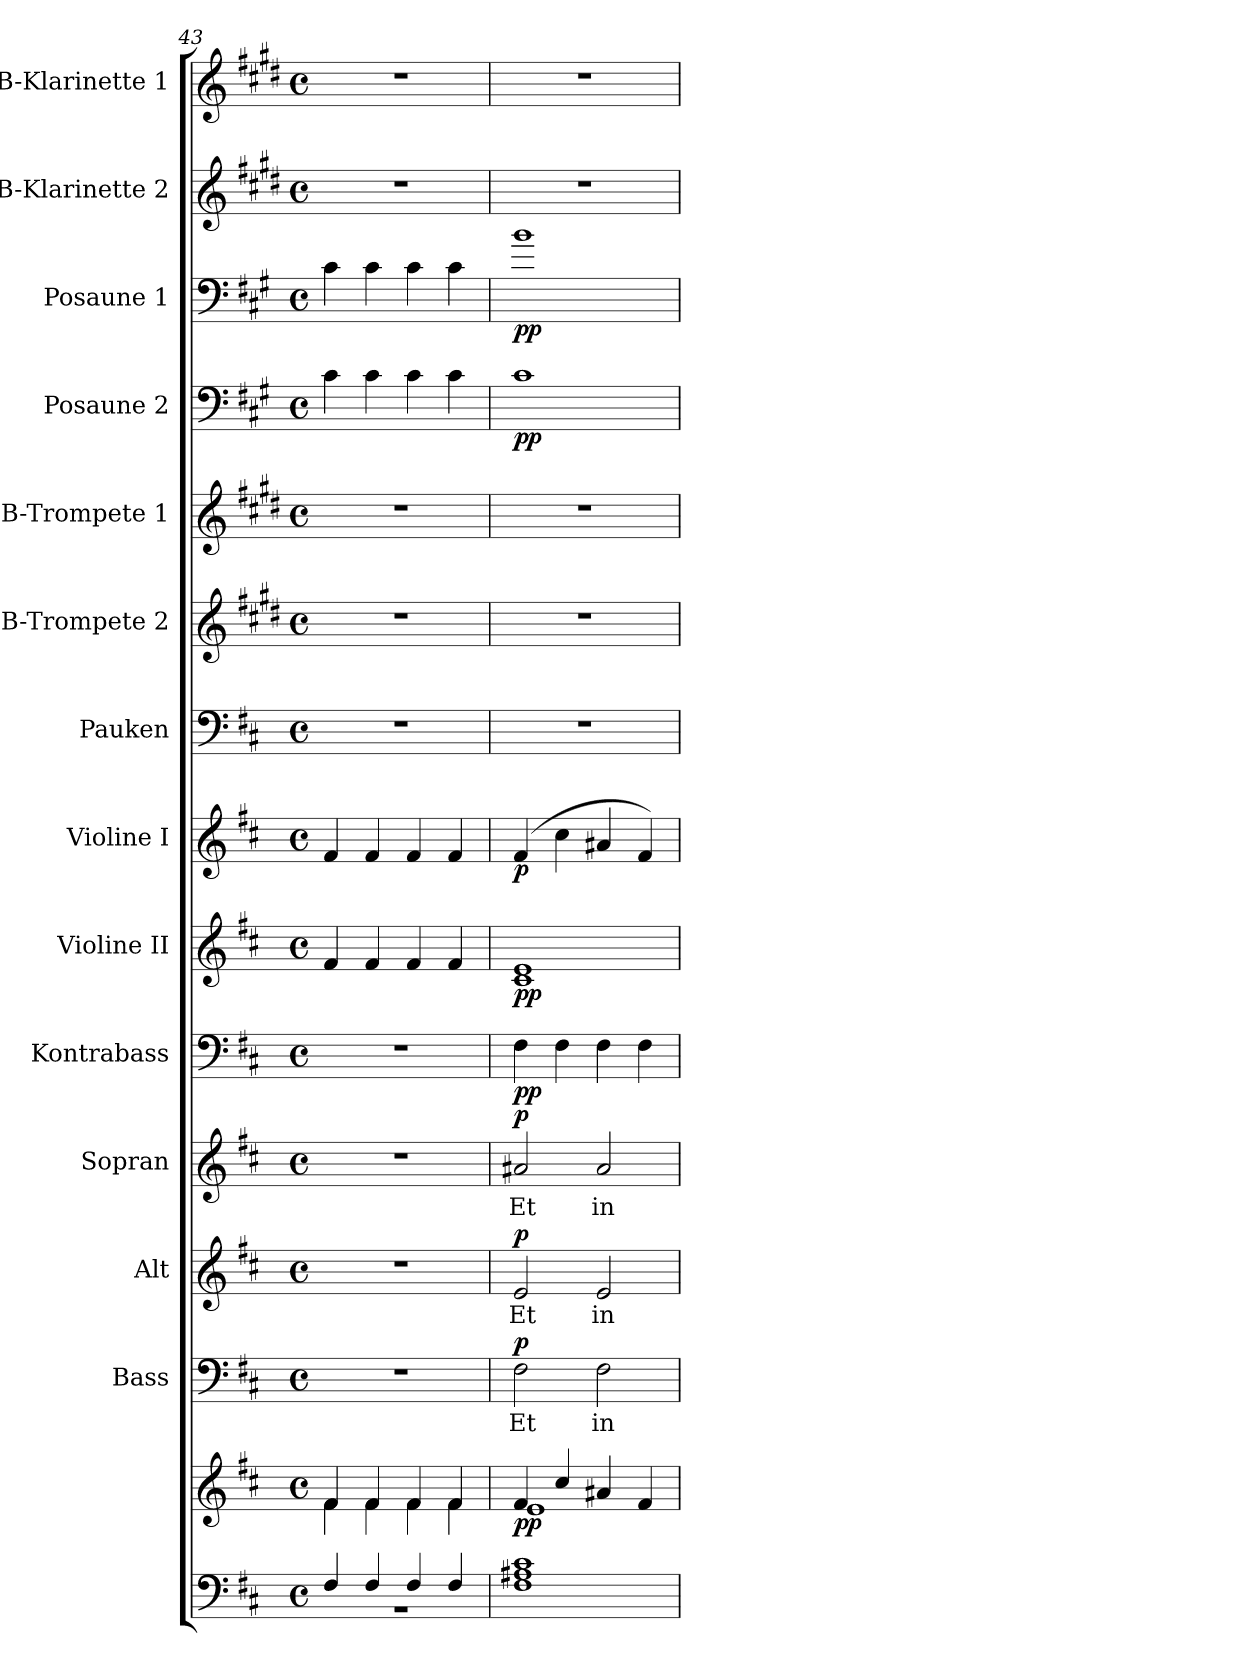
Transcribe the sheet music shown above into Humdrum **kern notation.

**kern	**kern	**dynam	**kern	**text	**dynam	**kern	**text	**dynam	**kern	**text	**dynam	**kern	**dynam	**kern	**dynam	**kern	**dynam	**kern	**kern	**kern	**kern	**dynam	**kern	**dynam	**kern	**kern
*part14	*part14	*part14	*part13	*part13	*part13	*part12	*part12	*part12	*part11	*part11	*part11	*part10	*part10	*part9	*part9	*part8	*part8	*part7	*part6	*part5	*part4	*part4	*part3	*part3	*part2	*part1
*staff15	*staff14	*staff14/15	*staff13	*staff13	*staff13	*staff12	*staff12	*staff12	*staff11	*staff11	*staff11	*staff10	*staff10	*staff9	*staff9	*staff8	*staff8	*staff7	*staff6	*staff5	*staff4	*staff4	*staff3	*staff3	*staff2	*staff1
*	*	*	*I"Bass	*	*	*I"Alt	*	*	*I"Sopran	*	*	*I"Kontrabass	*	*I"Violine II	*	*I"Violine I	*	*I"Pauken	*I"B-Trompete 2	*I"B-Trompete 1	*I"Posaune 2	*	*I"Posaune 1	*	*I"B-Klarinette 2	*I"B-Klarinette 1
*	*	*	*I'B.	*	*	*I'A.	*	*	*I'S.	*	*	*I'Kb.	*	*I'Vl. II	*	*I'Vl. I	*	*I'Pk.	*I'B Trp. 2	*I'B Trp. 1	*I'Pos. 2	*	*I'Pos. 1	*	*I'B Kl. 2	*I'B Kl. 1
*clefF4	*clefG2	*	*clefF4	*	*	*clefG2	*	*	*clefG2	*	*	*clefF4	*	*clefG2	*	*clefG2	*	*clefF4	*clefG2	*clefG2	*clefF4	*	*clefF4	*	*clefG2	*clefG2
*	*	*	*	*	*	*	*	*	*	*	*	*ITrd7c12	*	*	*	*	*	*	*ITrd1c2	*ITrd1c2	*ITrd4c7	*	*ITrd4c7	*	*ITrd1c2	*ITrd1c2
*k[f#c#]	*k[f#c#]	*	*k[f#c#]	*	*	*k[f#c#]	*	*	*k[f#c#]	*	*	*k[f#c#]	*	*k[f#c#]	*	*k[f#c#]	*	*k[f#c#]	*k[f#c#]	*k[f#c#]	*k[f#c#]	*	*k[f#c#]	*	*k[f#c#]	*k[f#c#]
*D:	*D:	*	*D:	*	*	*D:	*	*	*D:	*	*	*D:	*	*D:	*	*D:	*	*D:	*D:	*D:	*D:	*	*D:	*	*D:	*D:
*M4/4	*M4/4	*	*M4/4	*	*	*M4/4	*	*	*M4/4	*	*	*M4/4	*	*M4/4	*	*M4/4	*	*M4/4	*M4/4	*M4/4	*M4/4	*	*M4/4	*	*M4/4	*M4/4
*met(c)	*met(c)	*	*met(c)	*	*	*met(c)	*	*	*met(c)	*	*	*met(c)	*	*met(c)	*	*met(c)	*	*met(c)	*met(c)	*met(c)	*met(c)	*	*met(c)	*	*met(c)	*met(c)
=43	=43	=43	=43	=43	=43	=43	=43	=43	=43	=43	=43	=43	=43	=43	=43	=43	=43	=43	=43	=43	=43	=43	=43	=43	=43	=43
*^	*^	*	*	*	*	*	*	*	*	*	*	*	*	*	*	*	*	*	*	*	*	*	*	*	*	*
4F#/	1rBB	4f#/	4f#\	.	1r	.	.	1r	.	.	1r	.	.	1r	.	4f#/	.	4f#/	.	1r	1r	1r	4F#\	.	4F#\	.	1r	1r
4F#/	.	4f#/	4f#\	.	.	.	.	.	.	.	.	.	.	.	.	4f#/	.	4f#/	.	.	.	.	4F#\	.	4F#\	.	.	.
4F#/	.	4f#/	4f#\	.	.	.	.	.	.	.	.	.	.	.	.	4f#/	.	4f#/	.	.	.	.	4F#\	.	4F#\	.	.	.
4F#/	.	4f#/	4f#\	.	.	.	.	.	.	.	.	.	.	.	.	4f#/	.	4f#/	.	.	.	.	4F#\	.	4F#\	.	.	.
*v	*v	*	*	*	*	*	*	*	*	*	*	*	*	*	*	*	*	*	*	*	*	*	*	*	*	*	*	*
=44	=44	=44	=44	=44	=44	=44	=44	=44	=44	=44	=44	=44	=44	=44	=44	=44	=44	=44	=44	=44	=44	=44	=44	=44	=44	=44	=44
!	!	!	!LO:DY:b	!	!LO:LY:b	!LO:DY:a	!	!LO:LY:b	!LO:DY:a	!	!LO:LY:b	!LO:DY:a	!	!LO:DY:b	!	!LO:DY:b	!	!LO:DY:b	!	!	!	!	!LO:DY:b	!	!LO:DY:b	!	!
1F# 1A#X 1c#	4f#/	1e	pp	2F#\	Et	p	2e/	Et	p	2a#X/	Et	p	4FF#\	pp	1c# 1e	pp	(4f#/	p	1r	1r	1r	1F#	pp	1e	pp	1r	1r
.	4cc#/	.	.	.	.	.	.	.	.	.	.	.	4FF#\	.	.	.	4cc#\	.	.	.	.	.	.	.	.	.	.
!	!	!	!	!	!LO:LY:b	!	!	!LO:LY:b	!	!	!LO:LY:b	!	!	!	!	!	!	!	!	!	!	!	!	!	!	!	!
.	4a#X/	.	.	2F#\	in	.	2e/	in	.	2a#/	in	.	4FF#\	.	.	.	4a#X/	.	.	.	.	.	.	.	.	.	.
.	4f#/	.	.	.	.	.	.	.	.	.	.	.	4FF#\	.	.	.	4f#/)	.	.	.	.	.	.	.	.	.	.
*	*v	*v	*	*	*	*	*	*	*	*	*	*	*	*	*	*	*	*	*	*	*	*	*	*	*	*	*
=	=	=	=	=	=	=	=	=	=	=	=	=	=	=	=	=	=	=	=	=	=	=	=	=	=	=
*-	*-	*-	*-	*-	*-	*-	*-	*-	*-	*-	*-	*-	*-	*-	*-	*-	*-	*-	*-	*-	*-	*-	*-	*-	*-	*-
